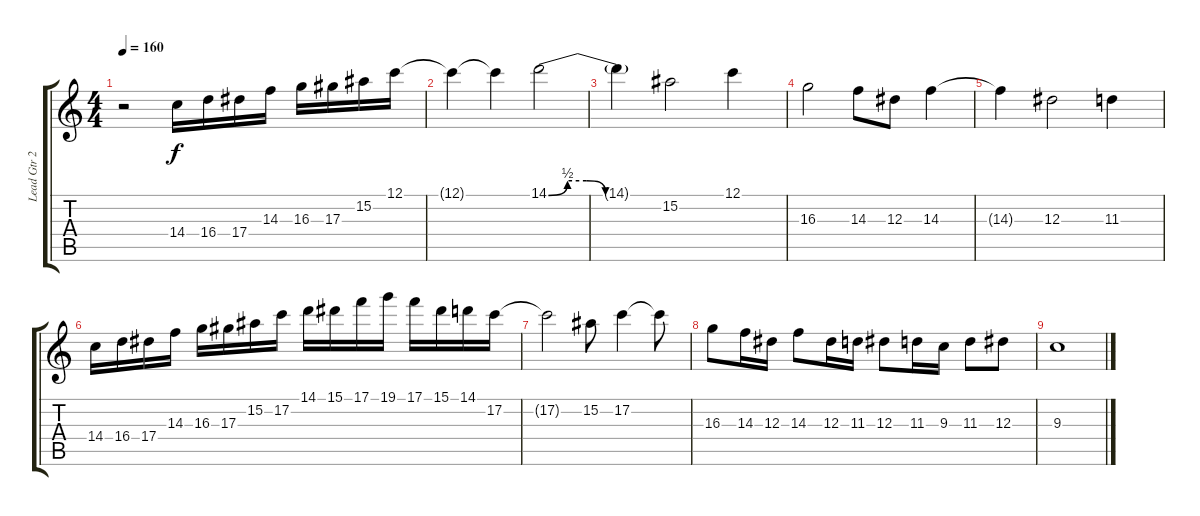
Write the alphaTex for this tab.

\track ("Lead Gtr 2" "Lead Gtr 2") {instrument distortionguitar}
\staff {score tabs}
\tuning (C4 G3 Eb3 Bb2 F2 C2) {hide}
\ts (4 4)
\tempo 160
\clef g2
\ks c
r.2{dy f} 14.4.16 16.4.16 17.4.16 14.3.16 16.3.16 17.3.16 15.2.16 12.1.16 |
12.1{t}.4 12.1{t}.4 14.1{be (custom 0 0 10 2 20 2 30 0 60 0)}.2 |
14.1{t}.4 15.2.2 12.1.4 |
16.3.2 14.3.8 12.3.8 14.3.4 |
14.3{t}.4 12.3.2 11.3.4 |
14.4.16 16.4.16 17.4.16 14.3.16 16.3.16 17.3.16 15.2.16 17.2.16 14.1.16 15.1.16 17.1.16 19.1.16 17.1.16 15.1.16 14.1.16 17.2.16 |
17.2{t}.2 15.2.8 17.2.4 17.2{t}.8 |
16.3.8 14.3.16 12.3.16 14.3.8 12.3.16 11.3.16 12.3.8 11.3.16 9.3.16 11.3.8 12.3.8 |
9.3.1
